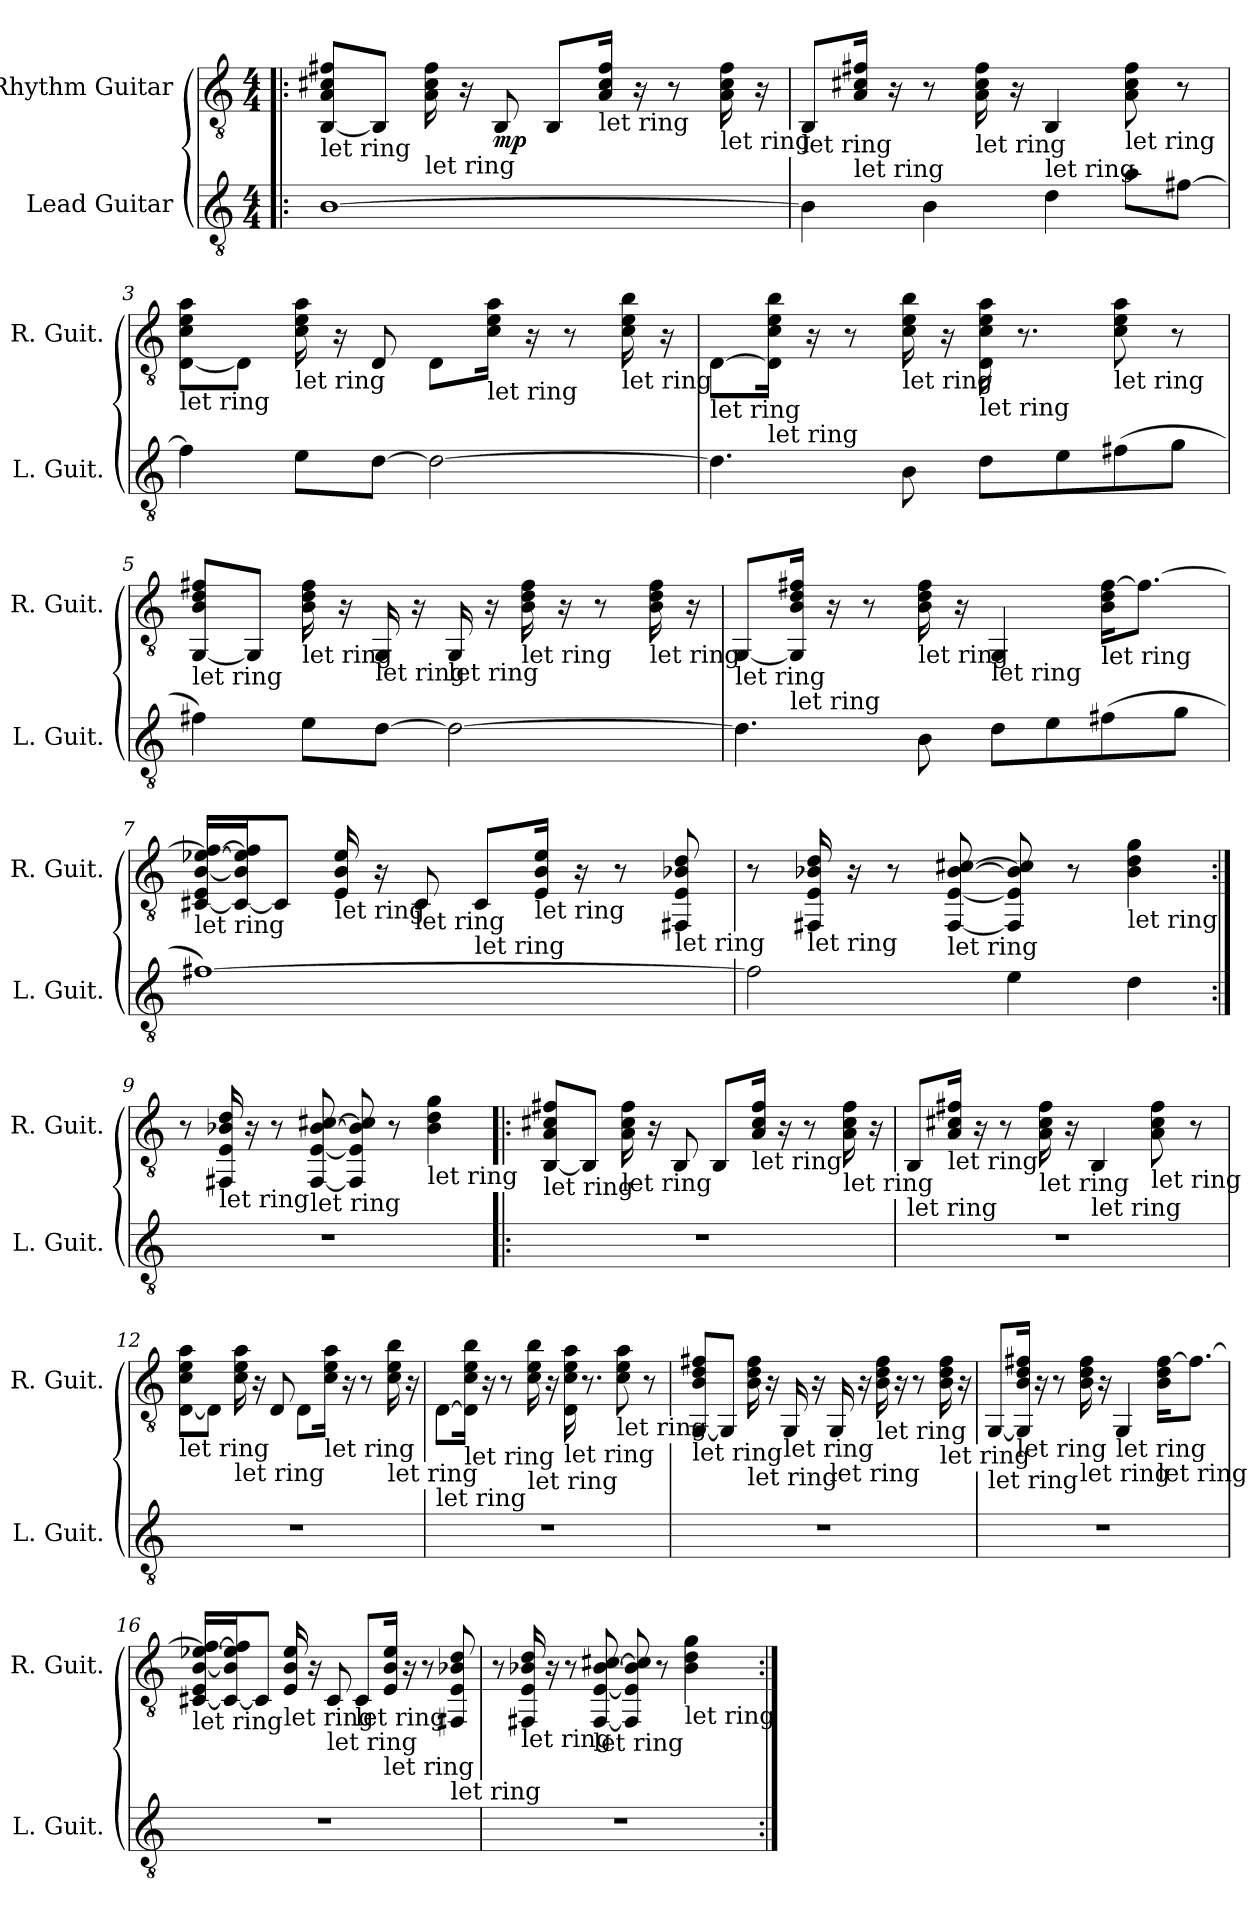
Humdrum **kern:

**kern	**kern	**dynam
*part2	*part1	*part1
*staff2	*staff1	*staff1
*I"Lead Guitar	*I"Rhythm Guitar	*
*I'L. Guit.	*I'R. Guit.	*
*clefGv2	*clefGv2	*
*k[]	*k[]	*
*M4/4	*M4/4	*
*MM190	*MM190	*
=1!|:	=1!|:	=1!|:
!	!LO:TX:b:t=let ring	!
[1B	[8BB/ 8A/ 8c#X/ 8f#X/L	.
.	8BB/J]	.
!	!LO:TX:b:t=let ring	!
.	16A\ 16c#\ 16f#\	.
.	16r	.
!	!	!LO:DY:b
.	8BB/	mp
.	8BB/L	.
!	!LO:TX:b:t=let ring	!
.	16A/ 16c#/ 16f#/Jk	.
.	16r	.
.	8r	.
!	!LO:TX:b:t=let ring	!
.	16A\ 16c#\ 16f#\	.
.	16r	.
=2	=2	=2
!	!LO:TX:b:t=let ring	!
4B\]	8BB/L	.
!	!LO:TX:b:t=let ring	!
.	16A/ 16c#X/ 16f#X/Jk	.
.	16r	.
4B\	8r	.
!	!LO:TX:b:t=let ring	!
.	16A\ 16c#\ 16f#\	.
.	16r	.
!	!LO:TX:b:t=let ring	!
4d\	4BB/	.
!	!LO:TX:b:t=let ring	!
8a\L	8A\ 8c#\ 8f#\	.
[8f#X\J	8r	.
!!LO:LB:g=z
=3	=3	=3
!	!LO:TX:b:t=let ring	!
4f#\]	[8D\ 8c\ 8e\ 8a\L	.
.	8D\J]	.
!	!LO:TX:b:t=let ring	!
8e\L	16c\ 16e\ 16a\	.
.	16r	.
[8d\J	8D/	.
2d\_	8D\L	.
!	!LO:TX:b:t=let ring	!
.	16c\ 16e\ 16a\Jk	.
.	16r	.
.	8r	.
!	!LO:TX:b:t=let ring	!
.	16c\ 16e\ 16b\	.
.	16r	.
=4	=4	=4
!	!LO:TX:b:t=let ring	!
4.d\]	[8D\L	.
!	!LO:TX:b:t=let ring	!
.	16D\] 16c\ 16e\ 16b\Jk	.
.	16r	.
.	8r	.
!	!LO:TX:b:t=let ring	!
8B\	16c\ 16e\ 16b\	.
.	16r	.
!	!LO:TX:b:t=let ring	!
8d\L	16D\ 16c\ 16e\ 16a\	.
.	8.r	.
8e\	.	.
!	!LO:TX:b:t=let ring	!
(>8f#X\	8c\ 8e\ 8a\	.
8g\J	8r	.
=5	=5	=5
!	!LO:TX:b:t=let ring	!
4f#X\)	[8GG/ 8B/ 8d/ 8f#X/L	.
.	8GG/J]	.
!	!LO:TX:b:t=let ring	!
8e\L	16B\ 16d\ 16f#\	.
.	16r	.
!	!LO:TX:b:t=let ring	!
[8d\J	16GG/	.
.	16r	.
!	!LO:TX:b:t=let ring	!
2d\_	16GG/	.
.	16r	.
!	!LO:TX:b:t=let ring	!
.	16B\ 16d\ 16f#\	.
.	16r	.
.	8r	.
!	!LO:TX:b:t=let ring	!
.	16B\ 16d\ 16f#\	.
.	16r	.
!!LO:LB:g=z
=6	=6	=6
!	!LO:TX:b:t=let ring	!
4.d\]	[8GG/L	.
!	!LO:TX:b:t=let ring	!
.	16GG/] 16B/ 16d/ 16f#X/Jk	.
.	16r	.
.	8r	.
!	!LO:TX:b:t=let ring	!
8B\	16B\ 16d\ 16f#\	.
.	16r	.
!	!LO:TX:b:t=let ring	!
8d\L	4GG/	.
8e\	.	.
!	!LO:TX:b:t=let ring	!
(>8f#X\	16B\ 16d\ [16f#\KL	.
.	8.f#\J_	.
8g\J	.	.
=7	=7	=7
!	!LO:TX:b:t=let ring	!
[1f#X)	[16C#X/ 16E/ [16B/ [16e-X/ 16f#/_LL	.
.	16C#/_ 16B/] 16e-/] 16f#/]J	.
.	8C#/J]	.
!	!LO:TX:b:t=let ring	!
.	16E/ 16B/ 16e-/	.
.	16r	.
!	!LO:TX:b:t=let ring	!
.	8C#/	.
!	!LO:TX:b:t=let ring	!
.	8C#/L	.
!	!LO:TX:b:t=let ring	!
.	16E/ 16B/ 16e-/Jk	.
.	16r	.
.	8r	.
!	!LO:TX:b:t=let ring	!
.	8FF#X/ 8E/ 8B-X/ 8d/	.
=8	=8	=8
2f#\]	8r	.
!	!LO:TX:b:t=let ring	!
.	16FF#X/ 16E/ 16B-X/ 16d/	.
.	16r	.
.	8r	.
!	!LO:TX:b:t=let ring	!
.	[8FF#/ [8E/ [8B-/ [8c#X/	.
4e\	8FF#/] 8E/] 8B-/] 8c#/]	.
.	8r	.
!	!LO:TX:b:t=let ring	!
4d\	4B-\ 4d\ 4g\	.
!!LO:LB:g=z
=9:|!	=9:|!	=9:|!
1r	8r	.
!	!LO:TX:b:t=let ring	!
.	16FF#X/ 16E/ 16B-X/ 16d/	.
.	16r	.
.	8r	.
!	!LO:TX:b:t=let ring	!
.	[8FF#/ [8E/ [8B-/ [8c#X/	.
.	8FF#/] 8E/] 8B-/] 8c#/]	.
.	8r	.
!	!LO:TX:b:t=let ring	!
.	4B-\ 4d\ 4g\	.
=10!|:	=10!|:	=10!|:
!	!LO:TX:b:t=let ring	!
1r	[8BB/ 8A/ 8c#X/ 8f#X/L	.
.	8BB/J]	.
!	!LO:TX:b:t=let ring	!
.	16A\ 16c#\ 16f#\	.
.	16r	.
.	8BB/	.
.	8BB/L	.
!	!LO:TX:b:t=let ring	!
.	16A/ 16c#/ 16f#/Jk	.
.	16r	.
.	8r	.
!	!LO:TX:b:t=let ring	!
.	16A\ 16c#\ 16f#\	.
.	16r	.
=11	=11	=11
!	!LO:TX:b:t=let ring	!
1r	8BB/L	.
!	!LO:TX:b:t=let ring	!
.	16A/ 16c#X/ 16f#X/Jk	.
.	16r	.
.	8r	.
!	!LO:TX:b:t=let ring	!
.	16A\ 16c#\ 16f#\	.
.	16r	.
!	!LO:TX:b:t=let ring	!
.	4BB/	.
!	!LO:TX:b:t=let ring	!
.	8A\ 8c#\ 8f#\	.
.	8r	.
!!LO:LB:g=z
=12	=12	=12
!	!LO:TX:b:t=let ring	!
1r	[8D\ 8c\ 8e\ 8a\L	.
.	8D\J]	.
!	!LO:TX:b:t=let ring	!
.	16c\ 16e\ 16a\	.
.	16r	.
.	8D/	.
.	8D\L	.
!	!LO:TX:b:t=let ring	!
.	16c\ 16e\ 16a\Jk	.
.	16r	.
.	8r	.
!	!LO:TX:b:t=let ring	!
.	16c\ 16e\ 16b\	.
.	16r	.
=13	=13	=13
!	!LO:TX:b:t=let ring	!
1r	[8D\L	.
!	!LO:TX:b:t=let ring	!
.	16D\] 16c\ 16e\ 16b\Jk	.
.	16r	.
.	8r	.
!	!LO:TX:b:t=let ring	!
.	16c\ 16e\ 16b\	.
.	16r	.
!	!LO:TX:b:t=let ring	!
.	16D\ 16c\ 16e\ 16a\	.
.	8.r	.
!	!LO:TX:b:t=let ring	!
.	8c\ 8e\ 8a\	.
.	8r	.
=14	=14	=14
!	!LO:TX:b:t=let ring	!
1r	[8GG/ 8B/ 8d/ 8f#X/L	.
.	8GG/J]	.
!	!LO:TX:b:t=let ring	!
.	16B\ 16d\ 16f#\	.
.	16r	.
!	!LO:TX:b:t=let ring	!
.	16GG/	.
.	16r	.
!	!LO:TX:b:t=let ring	!
.	16GG/	.
.	16r	.
!	!LO:TX:b:t=let ring	!
.	16B\ 16d\ 16f#\	.
.	16r	.
.	8r	.
!	!LO:TX:b:t=let ring	!
.	16B\ 16d\ 16f#\	.
.	16r	.
!!LO:PB:g=z
=15	=15	=15
!	!LO:TX:b:t=let ring	!
1r	[8GG/L	.
!	!LO:TX:b:t=let ring	!
.	16GG/] 16B/ 16d/ 16f#X/Jk	.
.	16r	.
.	8r	.
!	!LO:TX:b:t=let ring	!
.	16B\ 16d\ 16f#\	.
.	16r	.
!	!LO:TX:b:t=let ring	!
.	4GG/	.
!	!LO:TX:b:t=let ring	!
.	16B\ 16d\ [16f#\KL	.
.	8.f#\J_	.
=16	=16	=16
!	!LO:TX:b:t=let ring	!
1r	[16C#X/ 16E/ [16B/ [16e-X/ 16f#/_LL	.
.	16C#/_ 16B/] 16e-/] 16f#/]J	.
.	8C#/J]	.
!	!LO:TX:b:t=let ring	!
.	16E/ 16B/ 16e-/	.
.	16r	.
!	!LO:TX:b:t=let ring	!
.	8C#/	.
!	!LO:TX:b:t=let ring	!
.	8C#/L	.
!	!LO:TX:b:t=let ring	!
.	16E/ 16B/ 16e-/Jk	.
.	16r	.
.	8r	.
!	!LO:TX:b:t=let ring	!
.	8FF#X/ 8E/ 8B-X/ 8d/	.
=17	=17	=17
1r	8r	.
!	!LO:TX:b:t=let ring	!
.	16FF#X/ 16E/ 16B-X/ 16d/	.
.	16r	.
.	8r	.
!	!LO:TX:b:t=let ring	!
.	[8FF#/ [8E/ [8B-/ [8c#X/	.
.	8FF#/] 8E/] 8B-/] 8c#/]	.
.	8r	.
!	!LO:TX:b:t=let ring	!
.	4B-\ 4d\ 4g\	.
=:|!	=:|!	=:|!
*-	*-	*-
